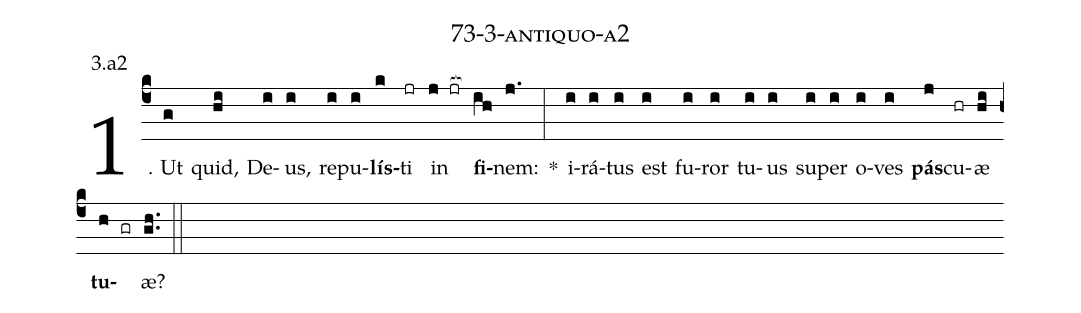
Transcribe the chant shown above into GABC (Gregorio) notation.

name: 73-3-antiquo-a2;
annotation: 3.a2;
%%
(c4)1. Ut(g) quid,(hi) De(i)us,(i) re(i)pu(i)<b>lís</b>(k)ti(jr) in(j jr[ocb:1{]) <b>fi</b>(ih[ocb:0}])nem:(j.) *(:) i(i)rá(i)tus(i) est(i) fu(i)ror(i) tu(i)us(i) su(i)per(i) o(i)ves(i) <b>pás</b>(j)cu(hr)æ(hi) <b>tu</b>(h gr)æ?(gh..) (::)
